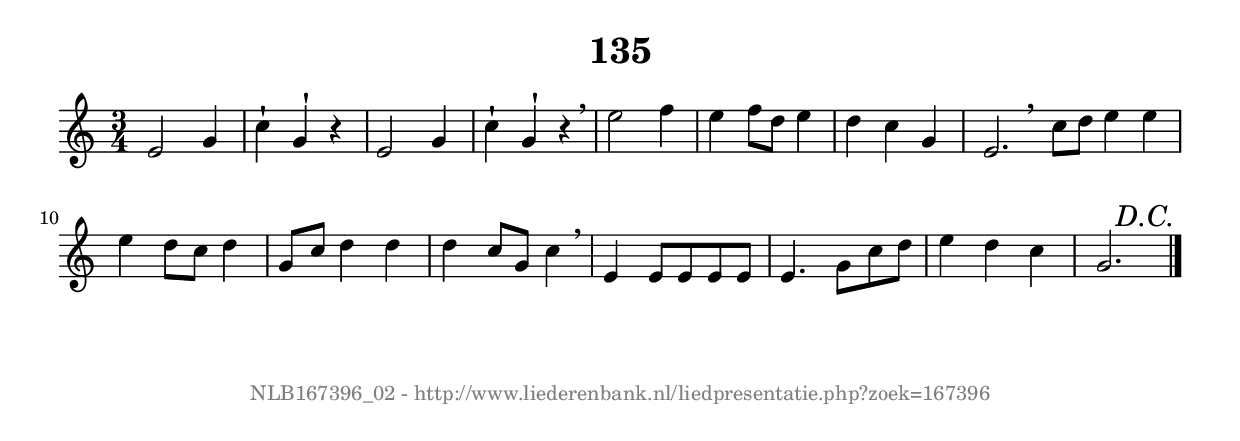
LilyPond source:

%
% produced by wce2krn 1.64 (7 June 2014)
%
\version"2.16"
#(append! paper-alist '(("long" . (cons (* 210 mm) (* 2000 mm)))))
#(set-default-paper-size "long")
sb = {\breathe}
mBreak = {\breathe }
bBreak = {\breathe }
x = {\once\override NoteHead #'style = #'cross }
gl=\glissando
itime={\override Staff.TimeSignature #'stencil = ##f }
ficta = {\once\set suggestAccidentals = ##t}
fine = {\once\override Score.RehearsalMark #'self-alignment-X = #1 \mark \markup {\italic{Fine}}}
dc = {\once\override Score.RehearsalMark #'self-alignment-X = #1 \mark \markup {\italic{D.C.}}}
dcf = {\once\override Score.RehearsalMark #'self-alignment-X = #1 \mark \markup {\italic{D.C. al Fine}}}
dcc = {\once\override Score.RehearsalMark #'self-alignment-X = #1 \mark \markup {\italic{D.C. al Coda}}}
ds = {\once\override Score.RehearsalMark #'self-alignment-X = #1 \mark \markup {\italic{D.S.}}}
dsf = {\once\override Score.RehearsalMark #'self-alignment-X = #1 \mark \markup {\italic{D.S. al Fine}}}
dsc = {\once\override Score.RehearsalMark #'self-alignment-X = #1 \mark \markup {\italic{D.S. al Coda}}}
pv = {\set Score.repeatCommands = #'((volta "1"))}
sv = {\set Score.repeatCommands = #'((volta "2"))}
tv = {\set Score.repeatCommands = #'((volta "3"))}
qv = {\set Score.repeatCommands = #'((volta "4"))}
xv = {\set Score.repeatCommands = #'((volta #f))}
\header{ tagline = ""
title = "135"
}
\score {{
\key c \major
\relative g'
{
\set melismaBusyProperties = #'()
\time 3/4
\tempo 4=120
\override Score.MetronomeMark #'transparent = ##t
\override Score.RehearsalMark #'break-visibility = #(vector #t #t #f)
e2 g4 c^\staccatissimo g^\staccatissimo r e2 g4 c^\staccatissimo g^\staccatissimo r \sb e'2 f4 e f8 d e4 d c g e2. \bar ":|:" \bBreak
c'8 d e4 e e d8 c d4 g,8 c d4 d d c8 g c4 \sb e, e8 e e e e4. g8 c d e4 d c g2. \dc \bar "|."
 }}
 \midi { }
 \layout {
            indent = 0.0\cm
}
}
\markup { \vspace #0 } \markup { \with-color #grey \fill-line { \center-column { \smaller "NLB167396_02 - http://www.liederenbank.nl/liedpresentatie.php?zoek=167396" } } }
